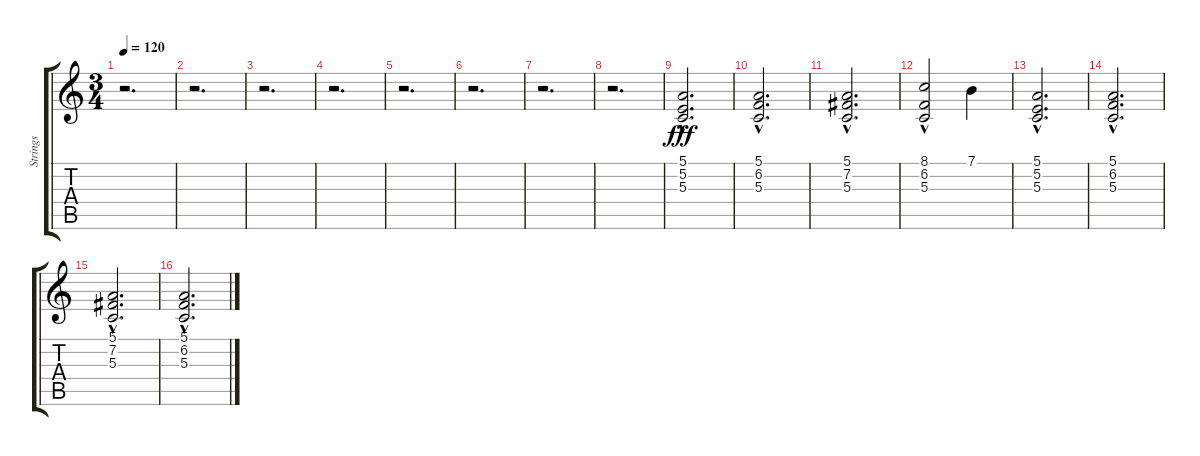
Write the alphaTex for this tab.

\track ("Strings" "Strings") {instrument synthstrings1}
\staff {score tabs}
\tuning (E4 B3 G3 D3 A2 E2) {hide}
\ts (3 4)
\tempo 120
\clef g2
\ks c
r.2{d dy fff instrument synthstrings1} |
r.2{d} |
r.2{d} |
r.2{d} |
r.2{d} |
r.2{d} |
r.2{d} |
r.2{d} |
(5.1{hac} 5.2{hac} 5.3{hac}).2{d} |
(5.1{hac} 6.2{hac} 5.3{hac}).2{d} |
(5.1{hac} 7.2{hac} 5.3{hac}).2{d} |
(8.1 6.2{hac} 5.3{hac}).2 7.1.4 |
(5.1{hac} 5.2{hac} 5.3{hac}).2{d} |
(5.1{hac} 6.2{hac} 5.3{hac}).2{d} |
(5.1{hac} 7.2{hac} 5.3{hac}).2{d} |
(5.1{hac} 6.2{hac} 5.3{hac}).2{d}
